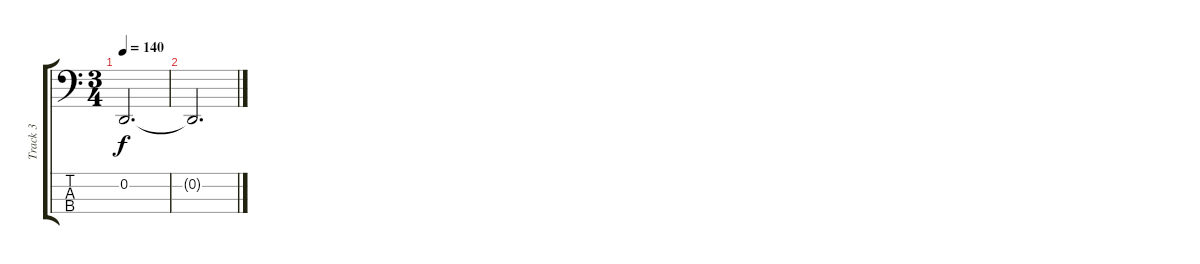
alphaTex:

\track ("Track 3" "Track 3") {instrument brightacousticpiano}
\staff {score tabs}
\tuning (G2 D2 A1 E1) {hide}
\ts (3 4)
\tempo 140
\clef f4
\ks c
0.2.2{d dy f} |
0.2{t}.2{d}
